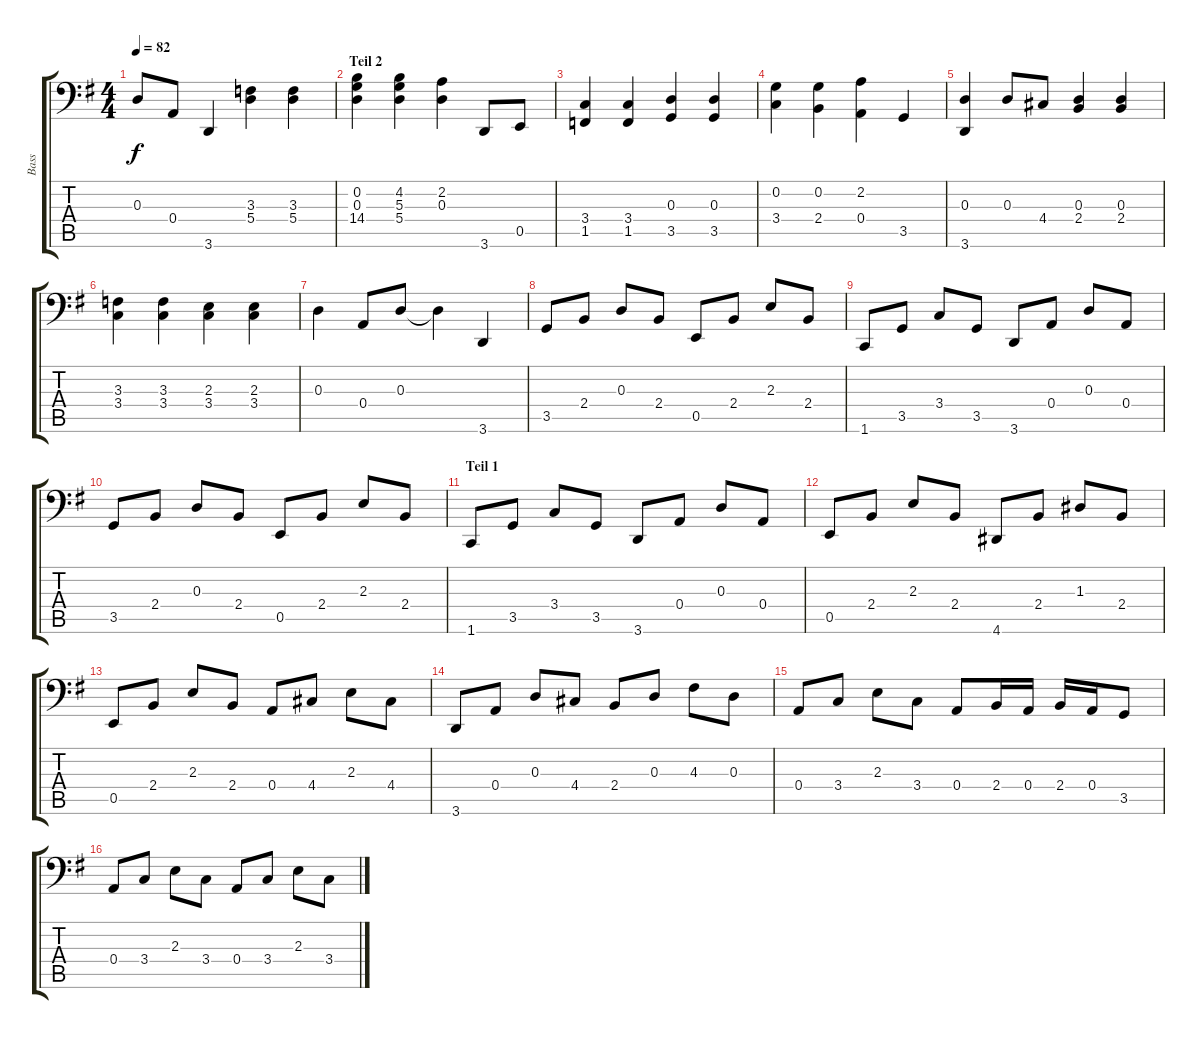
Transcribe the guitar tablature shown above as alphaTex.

\track ("Bass" "Bass") {instrument electricbasspick}
\staff {score tabs}
\tuning (C3 G2 D2 A1 E1 B0) {hide}
\ts (4 4)
\tempo 82
\clef f4
\ks g
0.3.8{dy f} 0.4.8 3.6.4 (3.3 5.4).4 (3.3 5.4).4 |
\section ("" "Teil 2")
(0.2 0.3 14.4).4 (4.2 5.3 5.4).4 (2.2 0.3).4 3.6.8 0.5.8 |
(3.4 1.5).4 (3.4 1.5).4 (0.3 3.5).4 (0.3 3.5).4 |
(0.2 3.4).4 (0.2 2.4).4 (2.2 0.4).4 3.5.4 |
(0.3 3.6).4 0.3.8 4.4.8 (0.3 2.4).4 (0.3 2.4).4 |
(3.3 3.4).4 (3.3 3.4).4 (2.3 3.4).4 (2.3 3.4).4 |
0.3.4 0.4.8 0.3.8 0.3{t}.4 3.6.4 |
3.5.8 2.4.8 0.3.8 2.4.8 0.5.8 2.4.8 2.3.8 2.4.8 |
1.6.8 3.5.8 3.4.8 3.5.8 3.6.8 0.4.8 0.3.8 0.4.8 |
3.5.8 2.4.8 0.3.8 2.4.8 0.5.8 2.4.8 2.3.8 2.4.8 |
\section ("" "Teil 1")
1.6.8 3.5.8 3.4.8 3.5.8 3.6.8 0.4.8 0.3.8 0.4.8 |
0.5.8 2.4.8 2.3.8 2.4.8 4.6.8 2.4.8 1.3.8 2.4.8 |
0.5.8 2.4.8 2.3.8 2.4.8 0.4.8 4.4.8 2.3.8 4.4.8 |
3.6.8 0.4.8 0.3.8 4.4.8 2.4.8 0.3.8 4.3.8 0.3.8 |
0.4.8 3.4.8 2.3.8 3.4.8 0.4.8 2.4.16 0.4.16 2.4.16 0.4.16 3.5.8 |
0.4.8 3.4.8 2.3.8 3.4.8 0.4.8 3.4.8 2.3.8 3.4.8
